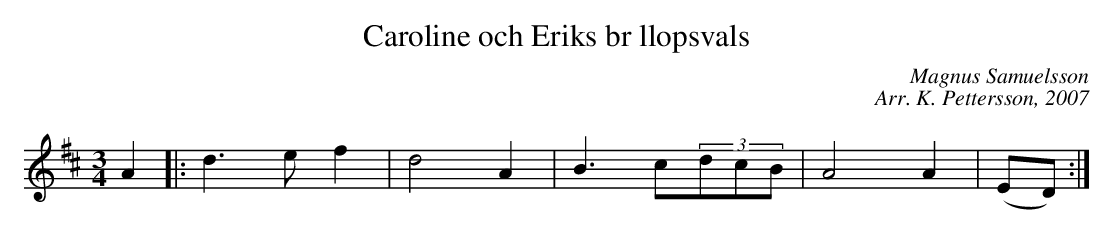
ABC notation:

X:1
T: Caroline och Eriks br llopsvals
C: Magnus Samuelsson
C: Arr. K. Pettersson, 2007
M: 3/4
L: 1/4
K: D
V:1
A |: d>ef | d2A | B>c(3d/c/B/ | A2A | (E/D/) :|
